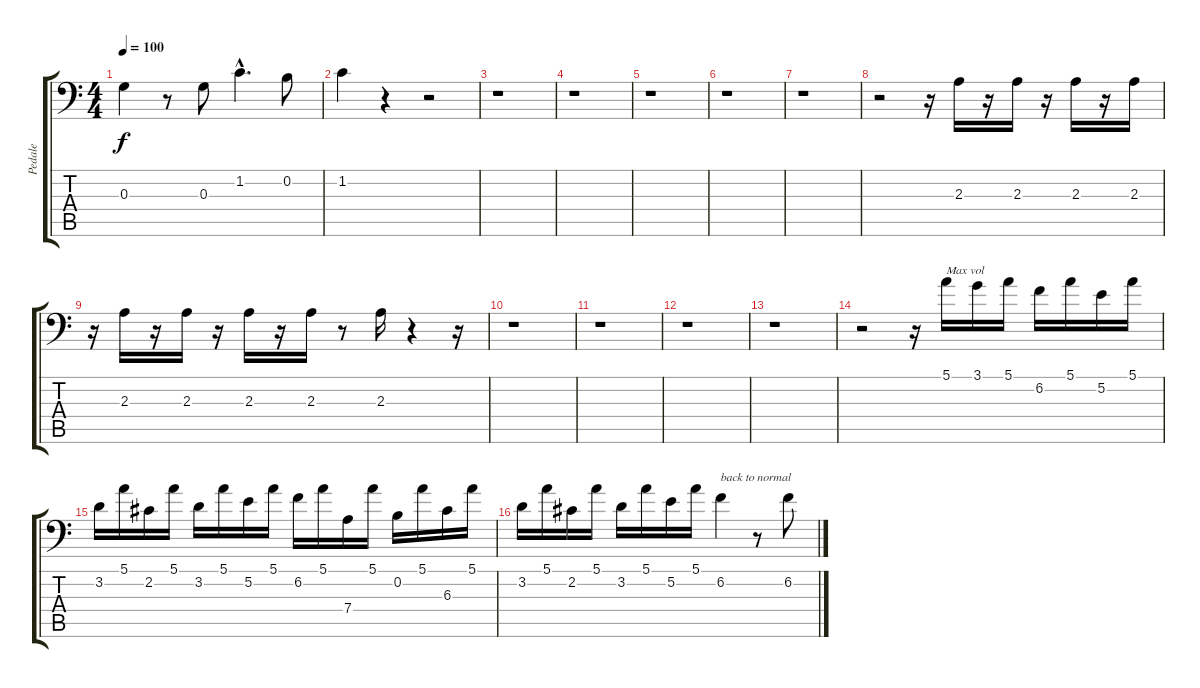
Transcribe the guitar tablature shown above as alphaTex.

\track ("Pedale" "Pedale") {instrument overdrivenguitar}
\staff {score tabs}
\tuning (E3 B2 G2 D2 A1 E1) {hide}
\ts (4 4)
\tempo 100
\clef f4
\ks c
0.3.4{dy f} r.8 0.3.8 1.2{hac}.4{d} 0.2.8 |
1.2.4 r.4 r.2 |
r.1 |
r.1 |
r.1 |
r.1 |
r.1 |
r.2 r.16 2.3.16 r.16 2.3.16 r.16 2.3.16 r.16 2.3.16 |
r.16 2.3.16 r.16 2.3.16 r.16 2.3.16 r.16 2.3.16 r.8 2.3.16 r.4 r.16 |
r.1 |
r.1 |
r.1 |
r.1 |
r.2 r.16 5.1.16{txt "Max vol" volume 16} 3.1.16 5.1.16 6.2.16 5.1.16 5.2.16 5.1.16 |
3.2.16 5.1.16 2.2.16 5.1.16 3.2.16 5.1.16 5.2.16 5.1.16 6.2.16 5.1.16 7.4.16 5.1.16 0.2.16 5.1.16 6.3.16 5.1.16 |
3.2.16 5.1.16 2.2.16 5.1.16 3.2.16 5.1.16 5.2.16 5.1.16 6.2.4{txt "back to normal" volume 14} r.8 6.2.8
